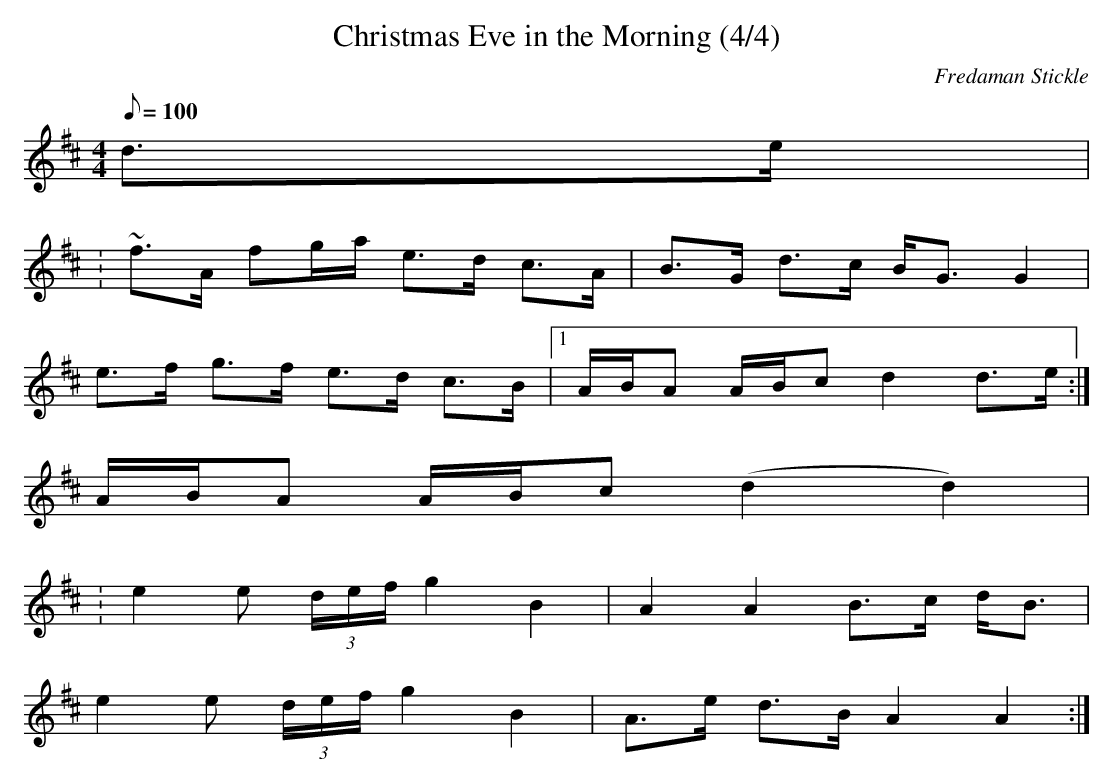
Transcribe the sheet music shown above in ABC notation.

X:1
T:Christmas Eve in the Morning (4/4)
M:4/4
L:1/8
Q:1/8=100
C:Fredaman Stickle
K:AMix
d>e|
:~f>A fg/a/ e>d c>A | B>G d>c B<G G2 |
e>f g>f e>d c>B |1 A/B/A A/B/c d2 d>e :|
2 A/B/A A/B/c (d2 d2)|
: e2 e(3 d/e/f/ g2 B2 | A2A2 B>c d<B |
e2 e(3 d/e/f/ g2 B2 | A>e d>B A2 A2 :|
